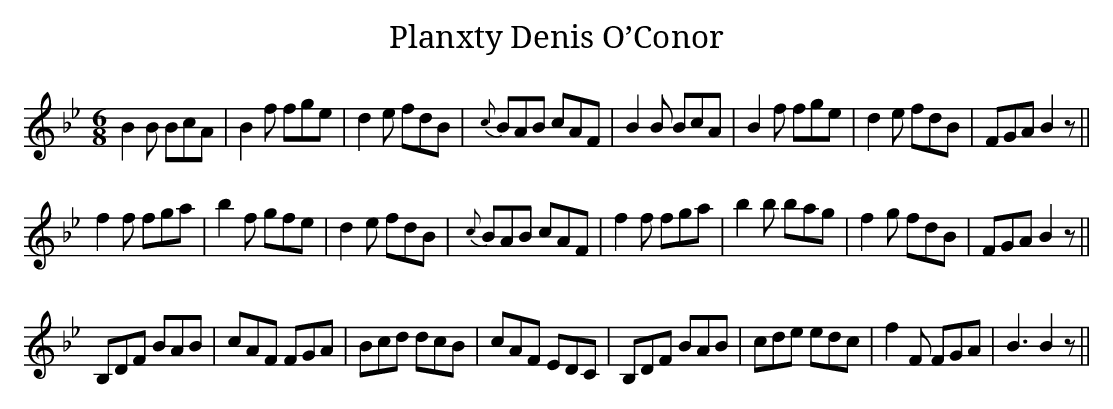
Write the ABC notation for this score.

X:1
T:Planxty Denis O’Conor
M:6/8
L:1/8
K:Bb
B2B BcA|B2f fge|d2e fdB|{c}BAB cAF|B2B BcA|B2f fge|d2e fdB|FGA B2z||
f2f fga|b2f gfe|d2 e fdB|{c}BAB cAF|f2 f fga|b2b bag|f2g fdB|FGA B2z||
B,DF BAB|cAF FGA|Bcd dcB|cAF EDC|B,DF BAB|cde edc|f2F FGA|B3 B2z||
